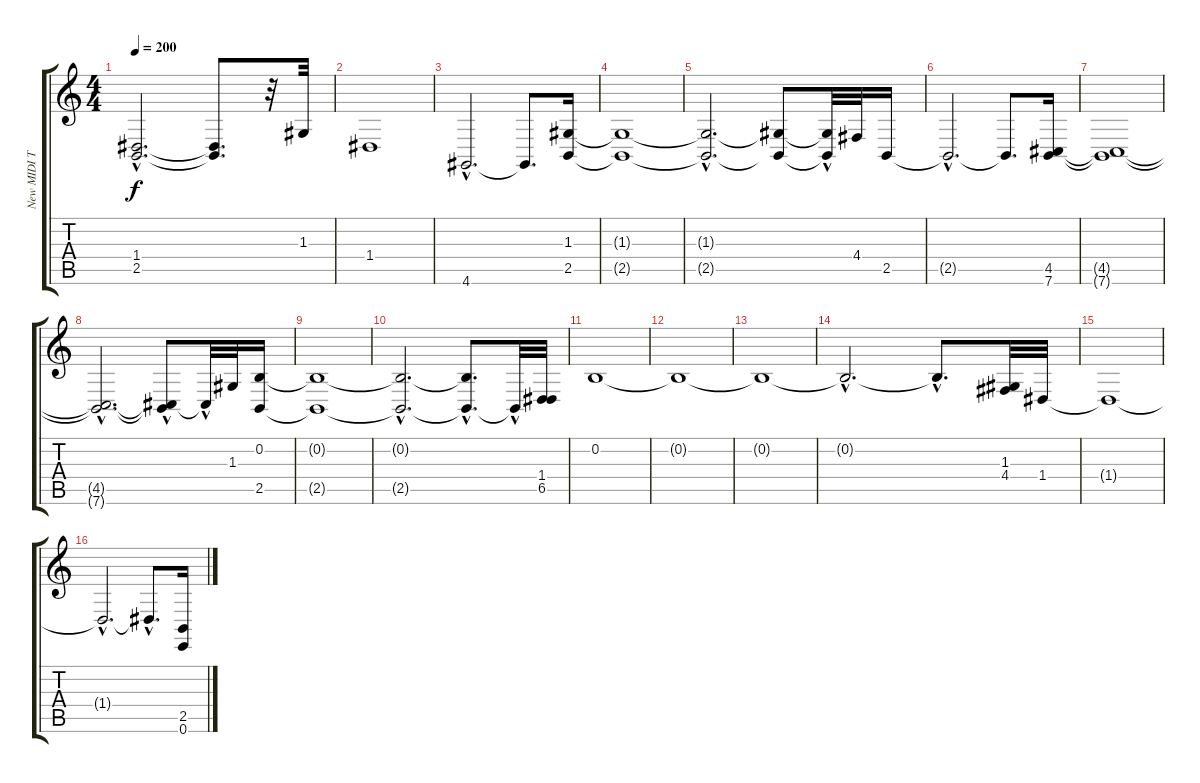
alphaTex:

\track ("New MIDI Track" "New MIDI T") {instrument choiraahs}
\staff {score tabs}
\tuning (E4 B3 G3 D3 A2 E2) {hide}
\ts (4 4)
\tempo 200
\clef g2
\ks c
(1.4{hac t} 2.5{hac t}).2{d dy f} (1.4{t} 2.5{t}).8{d} r.32 1.3.32 |
1.4.1 |
4.6{hac}.2{d} 4.6{t}.8{d} (1.3 2.5).16 |
(1.3{t} 2.5{t}).1 |
(1.3{hac t} 2.5{hac t}).2{d} (1.3{t} 2.5{t}).8 (1.3{hac t} 2.5{hac t}).32 4.4.32 2.5.16 |
2.5{hac t}.2{d} 2.5{t}.8{d} (4.5 7.6).16 |
(4.5{t} 7.6{t}).1 |
(4.5{hac t} 7.6{hac t}).2{d} (4.5{t} 7.6{hac t}).8 4.5{hac t}.32 1.3.32 (0.2 2.5).16 |
(0.2{t} 2.5{t}).1 |
(0.2{hac t} 2.5{hac t}).2{d} (0.2{t} 2.5{hac t}).8{d} 2.5{hac t}.32 (1.4 6.5).32 |
0.2.1 |
0.2{t}.1 |
0.2{t}.1 |
0.2{hac t}.2{d} 0.2{hac t}.8{d} (1.3 4.4).32 1.4.32 |
1.4{t}.1 |
1.4{hac t}.2{d} 1.4{hac t}.8{d} (2.5 0.6).16
